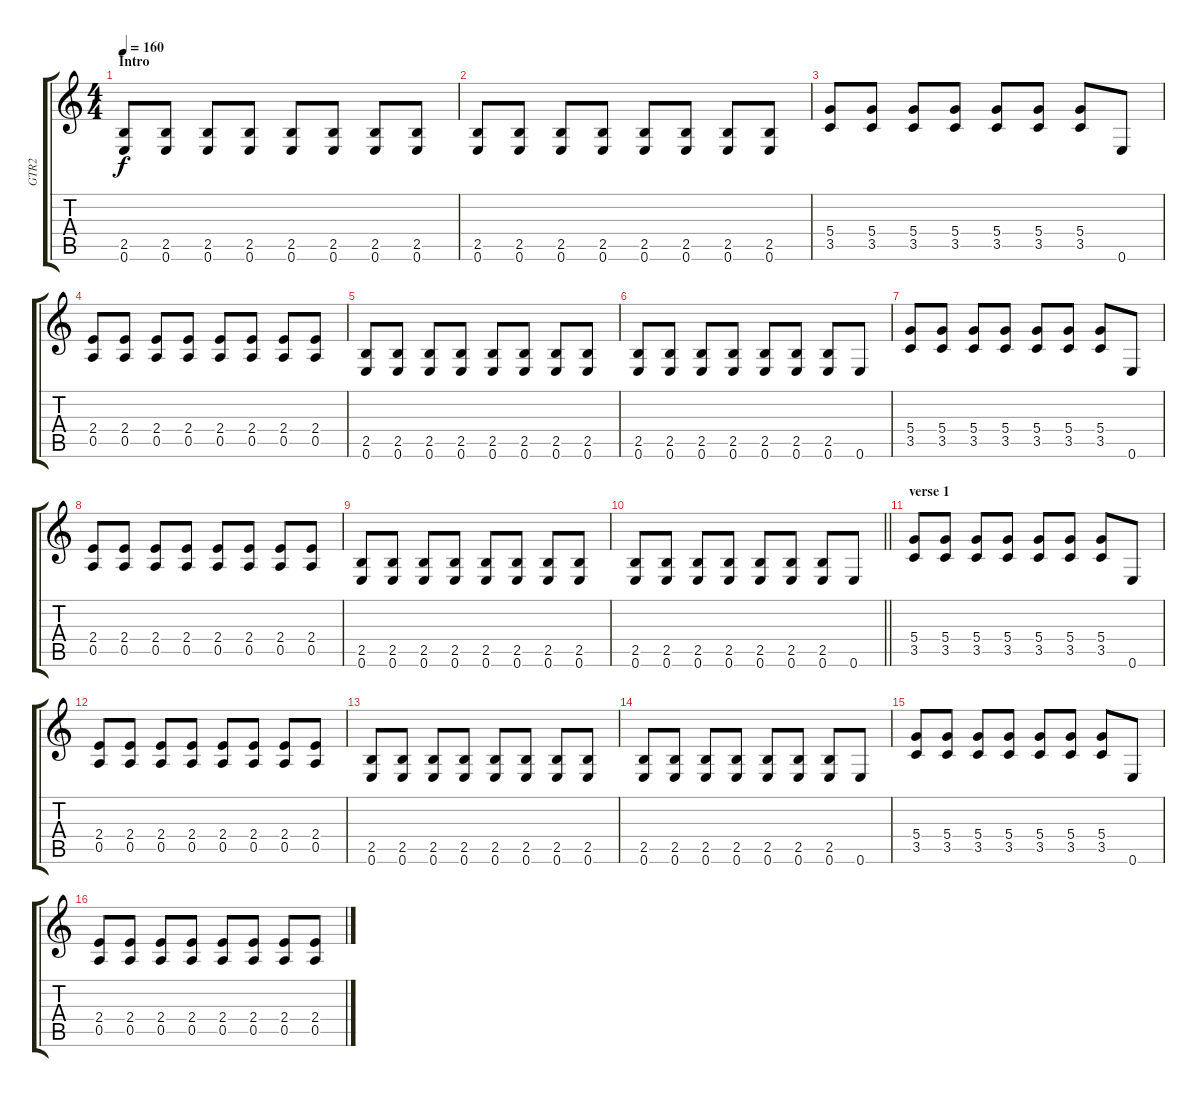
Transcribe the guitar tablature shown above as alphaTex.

\track ("GTR2" "GTR2") {instrument overdrivenguitar}
\staff {score tabs}
\tuning (E4 B3 G3 D3 A2 E2) {hide}
\ts (4 4)
\section ("" "Intro")
\tempo 160
\clef g2
\ks c
(2.5 0.6).8{dy f instrument overdrivenguitar} (2.5 0.6).8 (2.5 0.6).8 (2.5 0.6).8 (2.5 0.6).8 (2.5 0.6).8 (2.5 0.6).8 (2.5 0.6).8 |
(2.5 0.6).8 (2.5 0.6).8 (2.5 0.6).8 (2.5 0.6).8 (2.5 0.6).8 (2.5 0.6).8 (2.5 0.6).8 (2.5 0.6).8 |
(5.4 3.5).8 (5.4 3.5).8 (5.4 3.5).8 (5.4 3.5).8 (5.4 3.5).8 (5.4 3.5).8 (5.4 3.5).8 0.6.8 |
(2.4 0.5).8 (2.4 0.5).8 (2.4 0.5).8 (2.4 0.5).8 (2.4 0.5).8 (2.4 0.5).8 (2.4 0.5).8 (2.4 0.5).8 |
(2.5 0.6).8 (2.5 0.6).8 (2.5 0.6).8 (2.5 0.6).8 (2.5 0.6).8 (2.5 0.6).8 (2.5 0.6).8 (2.5 0.6).8 |
(2.5 0.6).8 (2.5 0.6).8 (2.5 0.6).8 (2.5 0.6).8 (2.5 0.6).8 (2.5 0.6).8 (2.5 0.6).8 0.6.8 |
(5.4 3.5).8 (5.4 3.5).8 (5.4 3.5).8 (5.4 3.5).8 (5.4 3.5).8 (5.4 3.5).8 (5.4 3.5).8 0.6.8 |
(2.4 0.5).8 (2.4 0.5).8 (2.4 0.5).8 (2.4 0.5).8 (2.4 0.5).8 (2.4 0.5).8 (2.4 0.5).8 (2.4 0.5).8 |
(2.5 0.6).8 (2.5 0.6).8 (2.5 0.6).8 (2.5 0.6).8 (2.5 0.6).8 (2.5 0.6).8 (2.5 0.6).8 (2.5 0.6).8 |
\barLineRight lightlight
(2.5 0.6).8 (2.5 0.6).8 (2.5 0.6).8 (2.5 0.6).8 (2.5 0.6).8 (2.5 0.6).8 (2.5 0.6).8 0.6.8 |
\section ("" "verse 1")
(5.4 3.5).8 (5.4 3.5).8 (5.4 3.5).8 (5.4 3.5).8 (5.4 3.5).8 (5.4 3.5).8 (5.4 3.5).8 0.6.8 |
(2.4 0.5).8 (2.4 0.5).8 (2.4 0.5).8 (2.4 0.5).8 (2.4 0.5).8 (2.4 0.5).8 (2.4 0.5).8 (2.4 0.5).8 |
(2.5 0.6).8 (2.5 0.6).8 (2.5 0.6).8 (2.5 0.6).8 (2.5 0.6).8 (2.5 0.6).8 (2.5 0.6).8 (2.5 0.6).8 |
(2.5 0.6).8 (2.5 0.6).8 (2.5 0.6).8 (2.5 0.6).8 (2.5 0.6).8 (2.5 0.6).8 (2.5 0.6).8 0.6.8 |
(5.4 3.5).8 (5.4 3.5).8 (5.4 3.5).8 (5.4 3.5).8 (5.4 3.5).8 (5.4 3.5).8 (5.4 3.5).8 0.6.8 |
(2.4 0.5).8 (2.4 0.5).8 (2.4 0.5).8 (2.4 0.5).8 (2.4 0.5).8 (2.4 0.5).8 (2.4 0.5).8 (2.4 0.5).8
